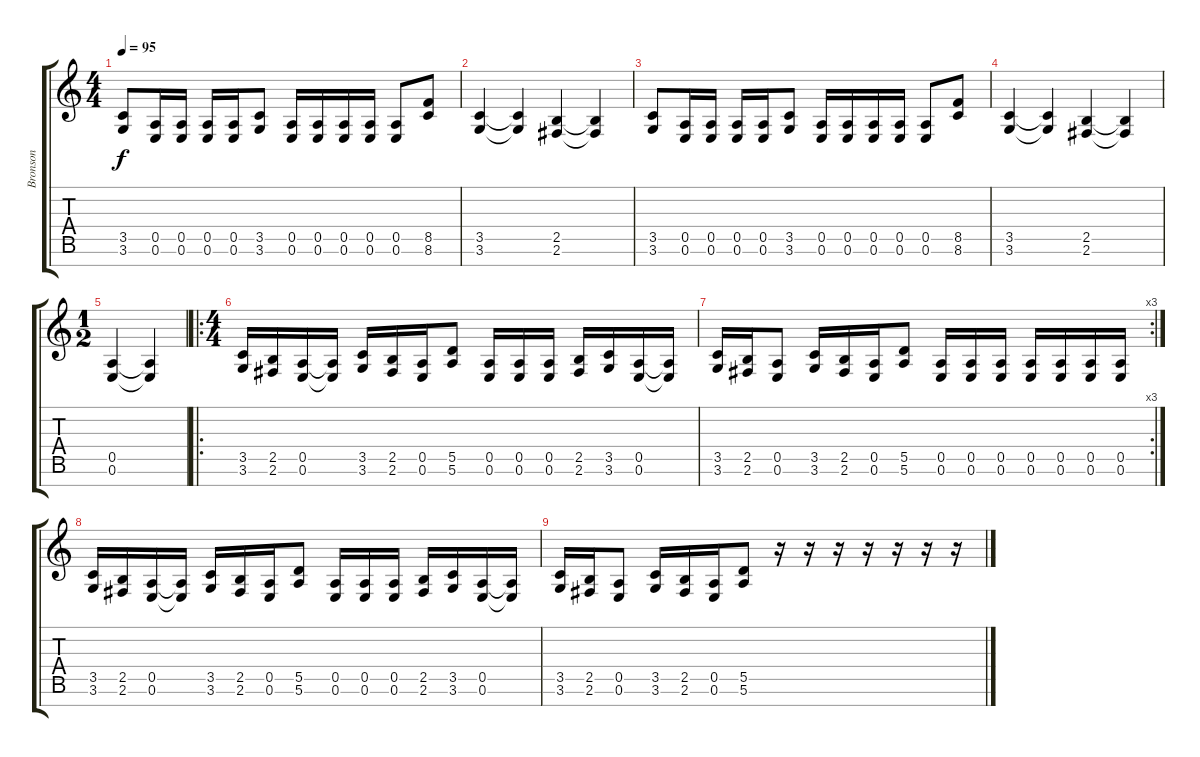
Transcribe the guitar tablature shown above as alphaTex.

\track ("Bronson" "Bronson") {instrument overdrivenguitar}
\staff {score tabs}
\tuning (E4 B3 G3 D3 A2 E2 B1) {hide}
\ts (4 4)
\tempo 95
\clef g2
\ks c
(3.5 3.6).8{dy f} (0.5 0.6).16 (0.5 0.6).16 (0.5 0.6).16 (0.5 0.6).16 (3.5 3.6).8 (0.5 0.6).16 (0.5 0.6).16 (0.5 0.6).16 (0.5 0.6).16 (0.5 0.6).8 (8.5 8.6).8 |
(3.5 3.6).4 (3.5{t} 3.6{t}).4 (2.5 2.6).4 (2.5{t} 2.6{t}).4 |
(3.5 3.6).8 (0.5 0.6).16 (0.5 0.6).16 (0.5 0.6).16 (0.5 0.6).16 (3.5 3.6).8 (0.5 0.6).16 (0.5 0.6).16 (0.5 0.6).16 (0.5 0.6).16 (0.5 0.6).8 (8.5 8.6).8 |
(3.5 3.6).4 (3.5{t} 3.6{t}).4 (2.5 2.6).4 (2.5{t} 2.6{t}).4 |
\ts (1 2)
(0.5 0.6).4 (0.5{t} 0.6{t}).4 |
\ro
\ts (4 4)
(3.5 3.6).16 (2.5 2.6).16 (0.5 0.6).16 (0.5{t} 0.6{t}).16 (3.5 3.6).16 (2.5 2.6).16 (0.5 0.6).16 (5.5 5.6).8 (0.5 0.6).16 (0.5 0.6).16 (0.5 0.6).16 (2.5 2.6).16 (3.5 3.6).16 (0.5 0.6).16 (0.5{t} 0.6{t}).16 |
\rc 3
(3.5 3.6).16 (2.5 2.6).16 (0.5 0.6).8 (3.5 3.6).16 (2.5 2.6).16 (0.5 0.6).16 (5.5 5.6).8 (0.5 0.6).16 (0.5 0.6).16 (0.5 0.6).16 (0.5 0.6).16 (0.5 0.6).16 (0.5 0.6).16 (0.5 0.6).16 |
(3.5 3.6).16 (2.5 2.6).16 (0.5 0.6).16 (0.5{t} 0.6{t}).16 (3.5 3.6).16 (2.5 2.6).16 (0.5 0.6).16 (5.5 5.6).8 (0.5 0.6).16 (0.5 0.6).16 (0.5 0.6).16 (2.5 2.6).16 (3.5 3.6).16 (0.5 0.6).16 (0.5{t} 0.6{t}).16 |
(3.5 3.6).16 (2.5 2.6).16 (0.5 0.6).8 (3.5 3.6).16 (2.5 2.6).16 (0.5 0.6).16 (5.5 5.6).8 r.16 r.16 r.16 r.16 r.16 r.16 r.16
